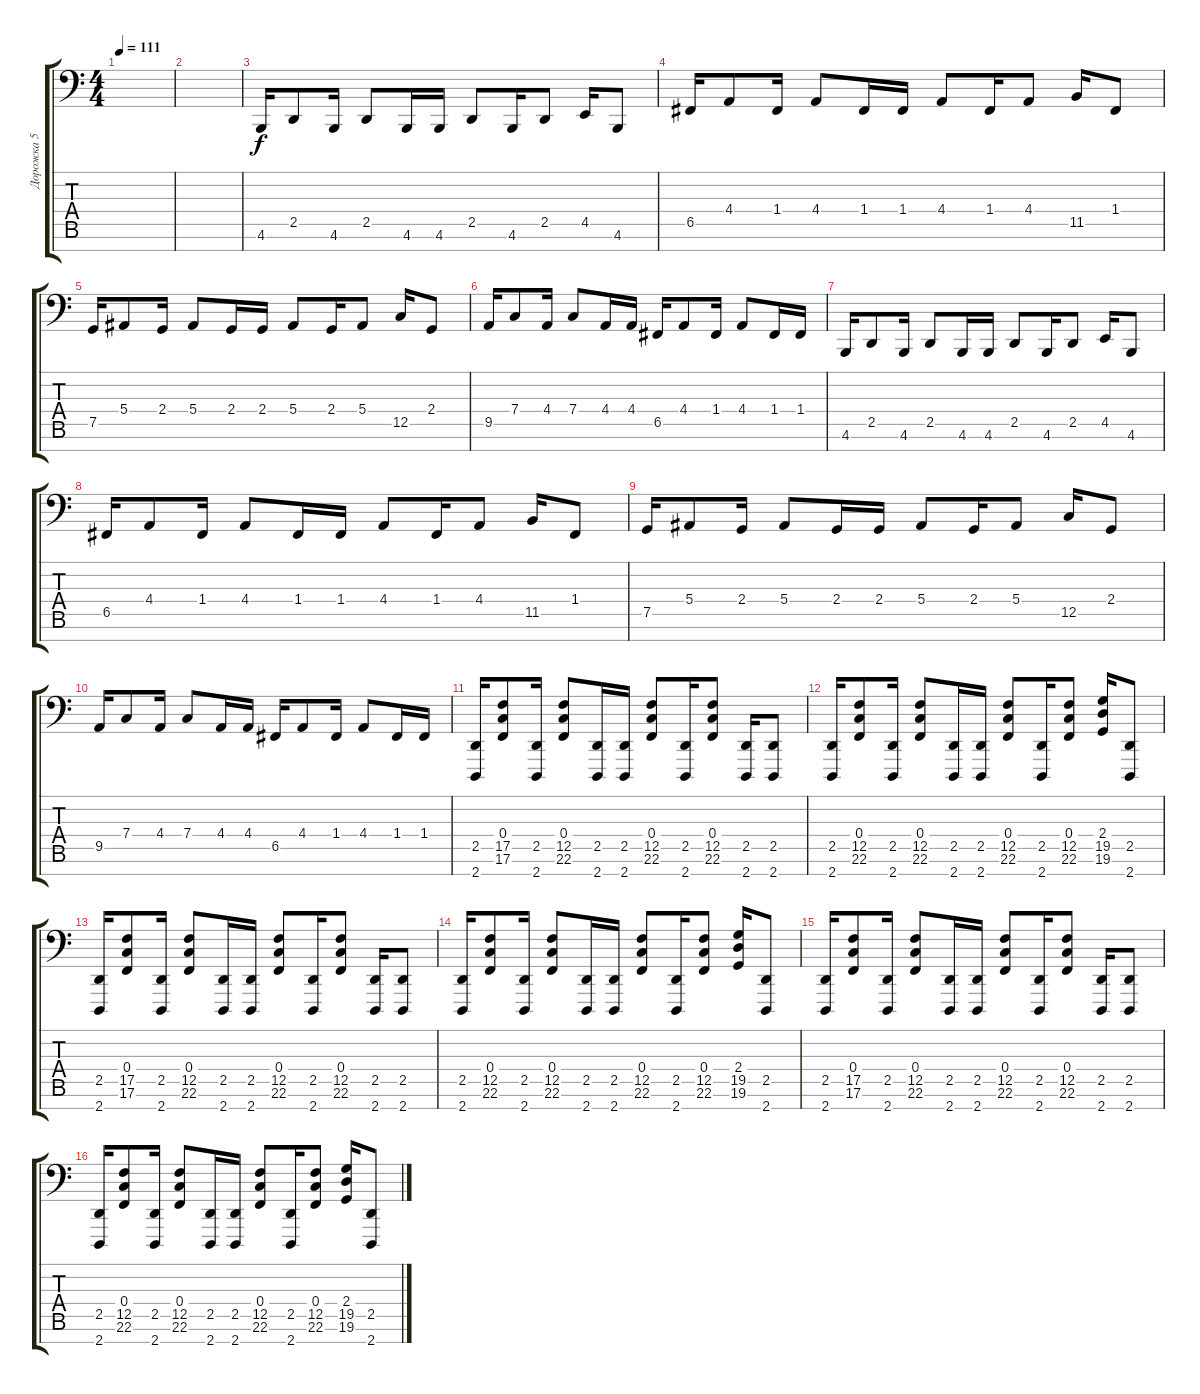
\track ("Дорожка 5" "Дорожка 5") {instrument lead8bassandlead}
\staff {score tabs}
\tuning (C5 D4 A3 F2 C2 G1 C1) {hide}
\ts (4 4)
\tempo 111
\clef f4
\ks c
|
|
4.6.16{instrument lead8bassandlead} 2.5.8 4.6.16 2.5.8 4.6.16 4.6.16 2.5.8 4.6.16 2.5.8 4.5.16 4.6.8 |
6.5.16 4.4.8 1.4.16 4.4.8 1.4.16 1.4.16 4.4.8 1.4.16 4.4.8 11.5.16 1.4.8 |
7.5.16 5.4.8 2.4.16 5.4.8 2.4.16 2.4.16 5.4.8 2.4.16 5.4.8 12.5.16 2.4.8 |
9.5.16 7.4.8 4.4.16 7.4.8 4.4.16 4.4.16 6.5.16 4.4.8 1.4.16 4.4.8 1.4.16 1.4.16 |
4.6.16 2.5.8 4.6.16 2.5.8 4.6.16 4.6.16 2.5.8 4.6.16 2.5.8 4.5.16 4.6.8 |
6.5.16 4.4.8 1.4.16 4.4.8 1.4.16 1.4.16 4.4.8 1.4.16 4.4.8 11.5.16 1.4.8 |
7.5.16 5.4.8 2.4.16 5.4.8 2.4.16 2.4.16 5.4.8 2.4.16 5.4.8 12.5.16 2.4.8 |
9.5.16 7.4.8 4.4.16 7.4.8 4.4.16 4.4.16 6.5.16 4.4.8 1.4.16 4.4.8 1.4.16 1.4.16 |
(2.5 2.7).16 (0.4 17.5 17.6).8 (2.5 2.7).16 (0.4 12.5 22.6).8 (2.5 2.7).16 (2.5 2.7).16 (0.4 12.5 22.6).8 (2.5 2.7).16 (0.4 12.5 22.6).8 (2.5 2.7).16 (2.5 2.7).8 |
(2.5 2.7).16 (0.4 12.5 22.6).8 (2.5 2.7).16 (0.4 12.5 22.6).8 (2.5 2.7).16 (2.5 2.7).16 (0.4 12.5 22.6).8 (2.5 2.7).16 (0.4 12.5 22.6).8 (2.4 19.5 19.6).16 (2.5 2.7).8 |
(2.5 2.7).16 (0.4 17.5 17.6).8 (2.5 2.7).16 (0.4 12.5 22.6).8 (2.5 2.7).16 (2.5 2.7).16 (0.4 12.5 22.6).8 (2.5 2.7).16 (0.4 12.5 22.6).8 (2.5 2.7).16 (2.5 2.7).8 |
(2.5 2.7).16 (0.4 12.5 22.6).8 (2.5 2.7).16 (0.4 12.5 22.6).8 (2.5 2.7).16 (2.5 2.7).16 (0.4 12.5 22.6).8 (2.5 2.7).16 (0.4 12.5 22.6).8 (2.4 19.5 19.6).16 (2.5 2.7).8 |
(2.5 2.7).16 (0.4 17.5 17.6).8 (2.5 2.7).16 (0.4 12.5 22.6).8 (2.5 2.7).16 (2.5 2.7).16 (0.4 12.5 22.6).8 (2.5 2.7).16 (0.4 12.5 22.6).8 (2.5 2.7).16 (2.5 2.7).8 |
(2.5 2.7).16 (0.4 12.5 22.6).8 (2.5 2.7).16 (0.4 12.5 22.6).8 (2.5 2.7).16 (2.5 2.7).16 (0.4 12.5 22.6).8 (2.5 2.7).16 (0.4 12.5 22.6).8 (2.4 19.5 19.6).16 (2.5 2.7).8
